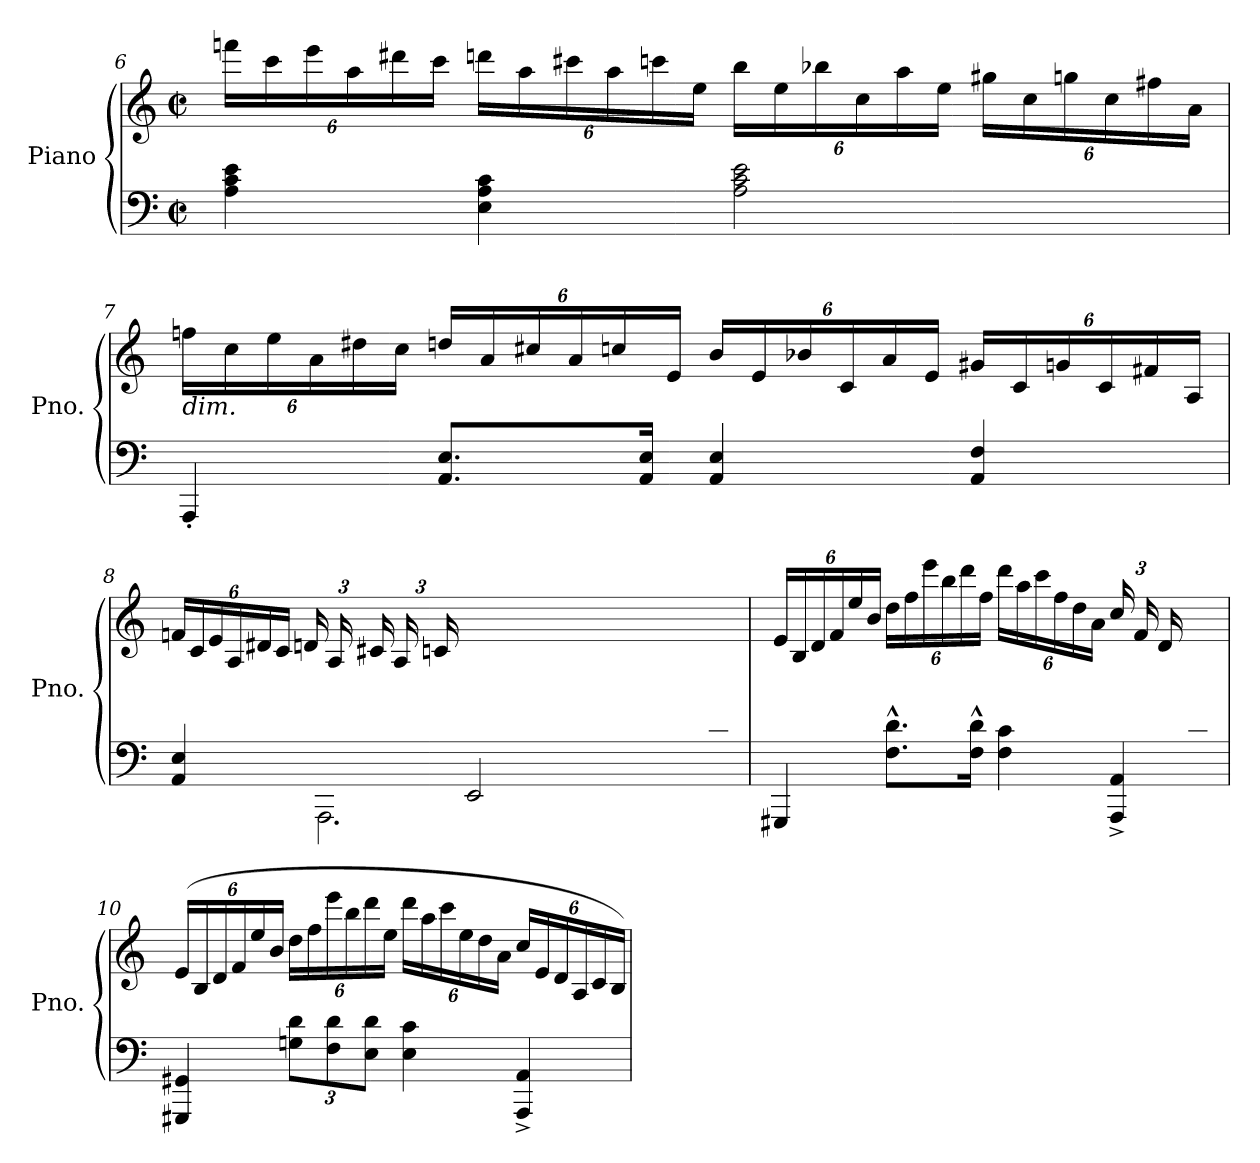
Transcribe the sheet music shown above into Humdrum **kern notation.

**kern	**kern
*part1	*part1
*staff2	*staff1
*I"Piano	*
*I'Pno.	*
*clefF4	*clefG2
*k[]	*k[]
*M2/2	*M2/2
*met(c|)	*met(c|)
*	*Xbrackettup
=6	=6
4A\ 4c\ 4e\	24fffn\LL
.	24ccc\
.	24eee\
.	24aa\
.	24ddd#X\
.	24ccc\JJ
4E\ 4A\ 4c\	24dddn\LL
.	24aa\
.	24ccc#X\
.	24aa\
.	24cccn\
.	24ee\JJ
2A\ 2c\ 2e\	24bb\LL
.	24ee\
.	24bb-X\
.	24cc\
.	24aa\
.	24ee\JJ
.	24gg#X\LL
.	24cc\
.	24ggn\
.	24cc\
.	24ff#X\
.	24a\JJ
!!LO:LB:g=z
=7	=7
!	!LO:TX:b:i:t=dim.
4AAA'/	24ffn\LL
.	24cc\
.	24ee\
.	24a\
.	24dd#X\
.	24cc\JJ
8.AA/ 8.E/L	24ddn/LL
.	24a/
.	24cc#X/
.	24a/
.	24ccn/
16AA/ 16E/Jk	.
.	24e/JJ
4AA/ 4E/	24b/LL
.	24e/
.	24b-X/
.	24c/
.	24a/
.	24e/JJ
4AA/ 4F/	24g#X/LL
.	24c/
.	24gn/
.	24c/
.	24f#X/
.	24A/JJ
=8	=8
*^	*
*	*^	*
24%11ryy	4AA/ 4E/	4ryy	24fn/LL
.	.	.	24c/
.	.	.	24e/
.	.	.	24A/
.	.	.	24d#X/
.	.	.	24c/JJ
.	4AAA/yy	2.AAA\	24dn/LL
.	.	.	24A/
.	.	.	24c#X/
.	.	.	24A/
.	.	.	24cn/
24E/JJ	.	.	24%13ryy
*Xbrackettup	*	*	*
24B/LL	2EE/	.	.
24E/	.	.	.
24B-X/	.	.	.
24C/	.	.	.
24A/	.	.	.
24E/JJ	.	.	.
24G#X/LL	.	.	.
24C/	.	.	.
24A/	.	.	.
24E/	.	.	.
24c/	.	.	.
24F/JJ	.	.	.
*	*v	*v	*
!!LO:LB:g=z
=9	=9	=9
2..ryy	4GGG#X/	(>24e/LL
.	.	24B/
.	.	24d/
.	.	24f/
.	.	24ee/
.	.	24b/JJ
.	8.F\^^ 8.d\^^L	24dd\LL
.	.	24ff\
.	.	24eee\
.	.	24bb\
.	.	24ddd\
.	16F\^^ 16d\^^Jk	.
.	.	24ff\JJ
.	4F\ 4c\	24ddd\LL
.	.	24aa\
.	.	24ccc\
.	.	24ff\
.	.	24dd\
.	.	24a\JJ
.	4AAA/^ 4AA/^	24cc/LL
.	.	24f/
.	.	24d/
24A/	.	8ryy
24c/	.	.
24F/JJ)	.	.
*v	*v	*
=10	=10
4GGG#X/ 4GG#X/	(>24e/LL
.	24B/
.	24d/
.	24f/
.	24ee/
.	24b/JJ
12Gn\ 12d\L	24dd\LL
.	24ff\
12F\ 12d\	24eee\
.	24bb\
12E\ 12d\J	24ddd\
.	24ee\JJ
4E\ 4c\	24ddd\LL
.	24aa\
.	24ccc\
.	24ee\
.	24dd\
.	24a\JJ
4AAA/^ 4AA/^	24cc/LL
.	24e/
.	24d/
.	24A/
.	24c/
.	24B/JJ)
=	=
*-	*-
